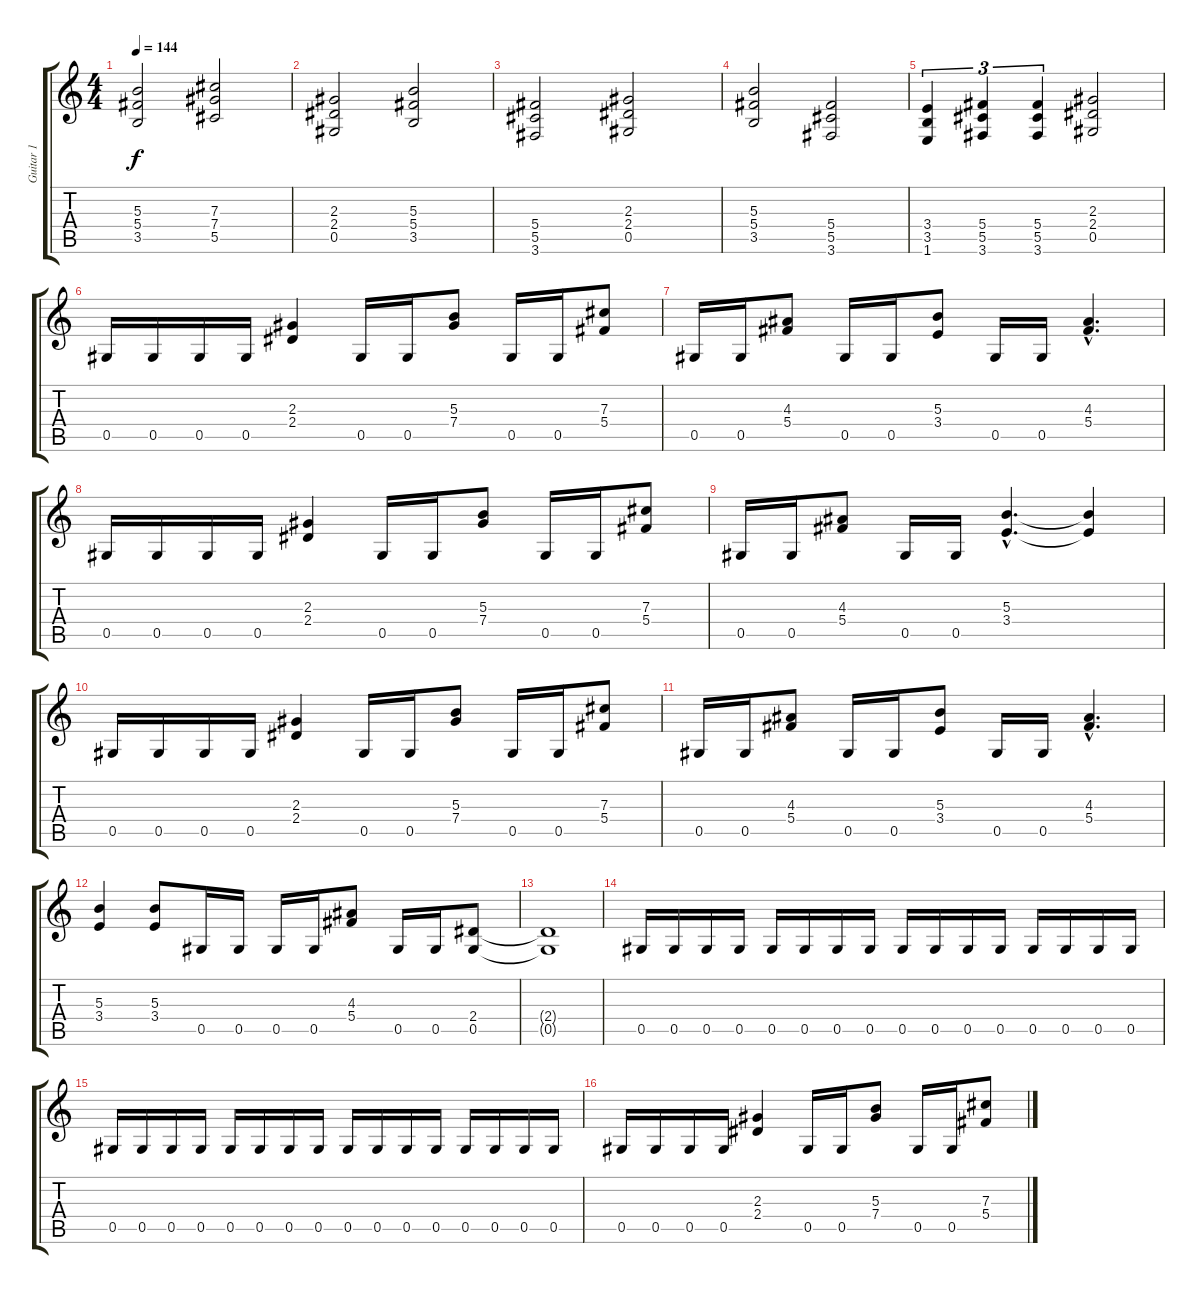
\track ("Guitar 1" "Guitar 1") {instrument distortionguitar}
\staff {score tabs}
\tuning (Eb4 Bb3 Gb3 Db3 Ab2 Eb2) {hide}
\ts (4 4)
\tempo 144
\clef g2
\ks c
(5.3 5.4 3.5).2{dy f} (7.3 7.4 5.5).2 |
(2.3 2.4 0.5).2 (5.3 5.4 3.5).2 |
(5.4 5.5 3.6).2 (2.3 2.4 0.5).2 |
(5.3 5.4 3.5).2 (5.4 5.5 3.6).2 |
(3.4 3.5 1.6).4{tu (3 2)} (5.4 5.5 3.6).4{tu (3 2)} (5.4 5.5 3.6).4{tu (3 2)} (2.3 2.4 0.5).2 |
0.5.16 0.5.16 0.5.16 0.5.16 (2.3 2.4).4 0.5.16 0.5.16 (5.3 7.4).8 0.5.16 0.5.16 (7.3 5.4).8 |
0.5.16 0.5.16 (4.3 5.4).8 0.5.16 0.5.16 (5.3 3.4).8 0.5.16 0.5.16 (4.3{hac} 5.4{hac}).4{d} |
0.5.16 0.5.16 0.5.16 0.5.16 (2.3 2.4).4 0.5.16 0.5.16 (5.3 7.4).8 0.5.16 0.5.16 (7.3 5.4).8 |
0.5.16 0.5.16 (4.3 5.4).8 0.5.16 0.5.16 (5.3{hac} 3.4{hac}).4{d} (5.3{t} 3.4{t}).4 |
0.5.16 0.5.16 0.5.16 0.5.16 (2.3 2.4).4 0.5.16 0.5.16 (5.3 7.4).8 0.5.16 0.5.16 (7.3 5.4).8 |
0.5.16 0.5.16 (4.3 5.4).8 0.5.16 0.5.16 (5.3 3.4).8 0.5.16 0.5.16 (4.3{hac} 5.4{hac}).4{d} |
(5.3 3.4).4 (5.3 3.4).8 0.5.16 0.5.16 0.5.16 0.5.16 (4.3 5.4).8 0.5.16 0.5.16 (2.4 0.5).8 |
(2.4{t} 0.5{t}).1 |
0.5.16 0.5.16 0.5.16 0.5.16 0.5.16 0.5.16 0.5.16 0.5.16 0.5.16 0.5.16 0.5.16 0.5.16 0.5.16 0.5.16 0.5.16 0.5.16 |
0.5.16 0.5.16 0.5.16 0.5.16 0.5.16 0.5.16 0.5.16 0.5.16 0.5.16 0.5.16 0.5.16 0.5.16 0.5.16 0.5.16 0.5.16 0.5.16 |
0.5.16 0.5.16 0.5.16 0.5.16 (2.3 2.4).4 0.5.16 0.5.16 (5.3 7.4).8 0.5.16 0.5.16 (7.3 5.4).8
